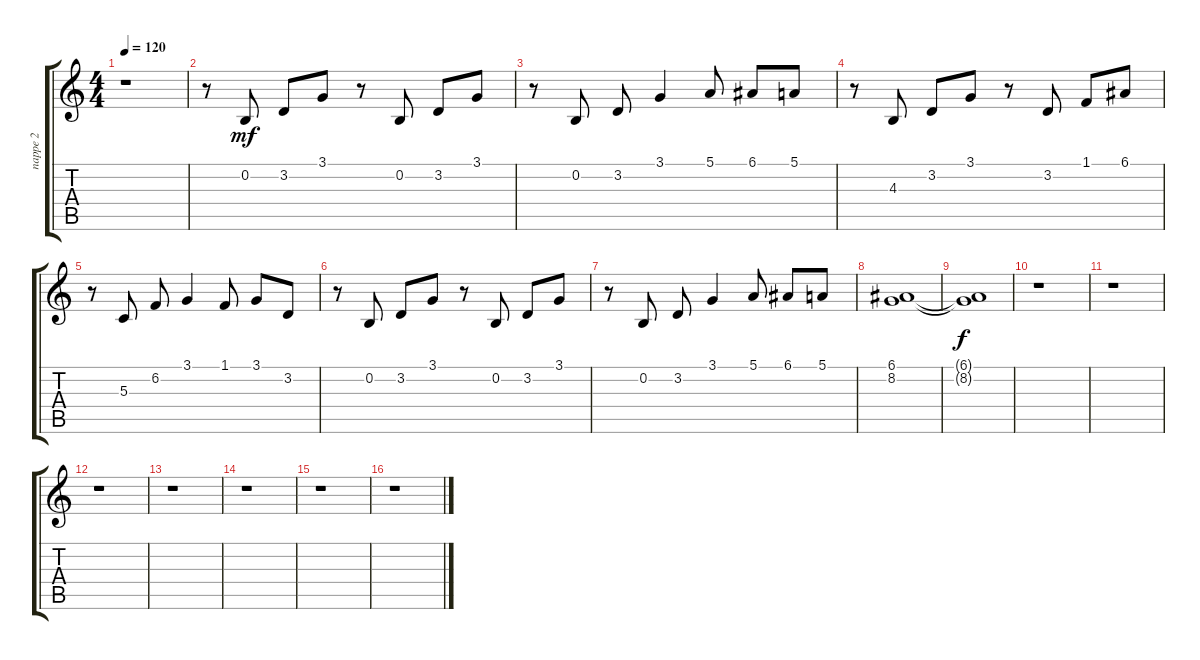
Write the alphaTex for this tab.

\track ("nappe 2" "nappe 2") {instrument synthstrings1}
\staff {score tabs}
\tuning (E4 B3 G3 D3 A2 E2) {hide}
\ts (4 4)
\tempo 120
\clef g2
\ks c
r.1{dy f} |
r.8 0.2.8{dy mf volume 12} 3.2.8 3.1.8 r.8 0.2.8 3.2.8 3.1.8 |
r.8 0.2.8 3.2.8 3.1.4 5.1.8 6.1.8 5.1.8 |
r.8 4.3.8 3.2.8 3.1.8 r.8 3.2.8 1.1.8 6.1.8 |
r.8 5.3.8 6.2.8 3.1.4 1.1.8 3.1.8 3.2.8 |
r.8 0.2.8 3.2.8 3.1.8 r.8 0.2.8 3.2.8 3.1.8 |
r.8 0.2.8 3.2.8 3.1.4 5.1.8 6.1.8 5.1.8 |
(6.1 8.2).1 |
(6.1{t} 8.2{t}).1{dy f} |
r.1 |
r.1 |
r.1 |
r.1 |
r.1 |
r.1 |
r.1
